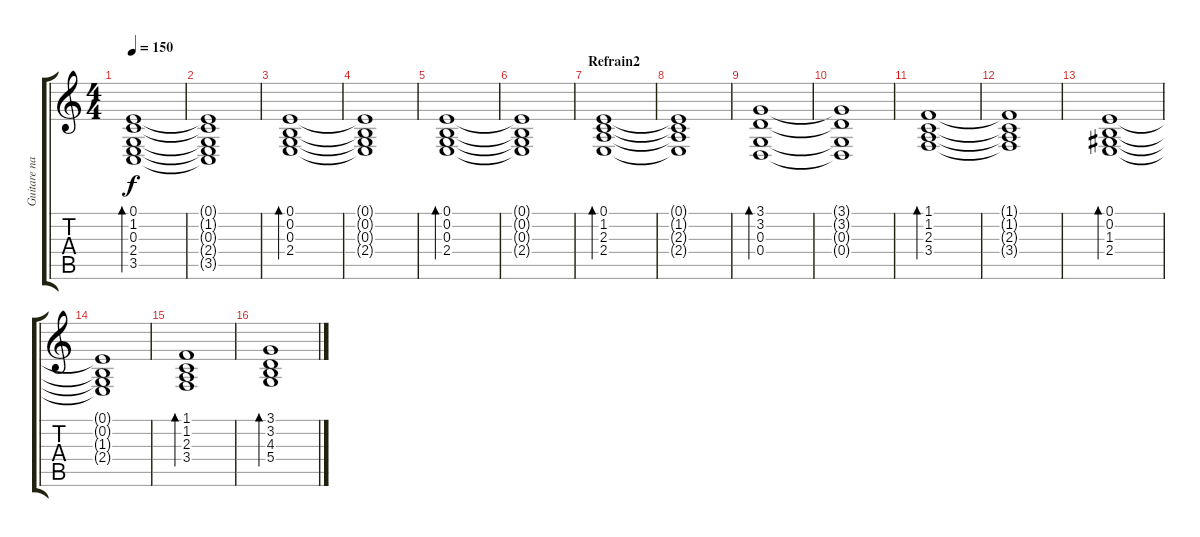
\track ("Guitare nappe" "Guitare na") {instrument synthstrings1}
\staff {score tabs}
\tuning (E4 B3 G3 D3 A2 E2) {hide}
\ts (4 4)
\tempo 150
\clef g2
\ks c
(0.1 1.2 0.3 2.4 3.5).1{bd 240 dy f} |
(0.1{t} 1.2{t} 0.3{t} 2.4{t} 3.5{t}).1 |
(0.1 0.2 0.3 2.4).1{bd 240} |
(0.1{t} 0.2{t} 0.3{t} 2.4{t}).1 |
(0.1 0.2 0.3 2.4).1{bd 240} |
(0.1{t} 0.2{t} 0.3{t} 2.4{t}).1 |
\section ("" "Refrain2")
(0.1 1.2 2.3 2.4).1{bd 240} |
(0.1{t} 1.2{t} 2.3{t} 2.4{t}).1 |
(3.1 3.2 0.3 0.4).1{bd 240} |
(3.1{t} 3.2{t} 0.3{t} 0.4{t}).1 |
(1.1 1.2 2.3 3.4).1{bd 240} |
(1.1{t} 1.2{t} 2.3{t} 3.4{t}).1 |
(0.1 0.2 1.3 2.4).1{bd 240} |
(0.1{t} 0.2{t} 1.3{t} 2.4{t}).1 |
(1.1 1.2 2.3 3.4).1{bd 240} |
(3.1 3.2 4.3 5.4).1{bd 240}
